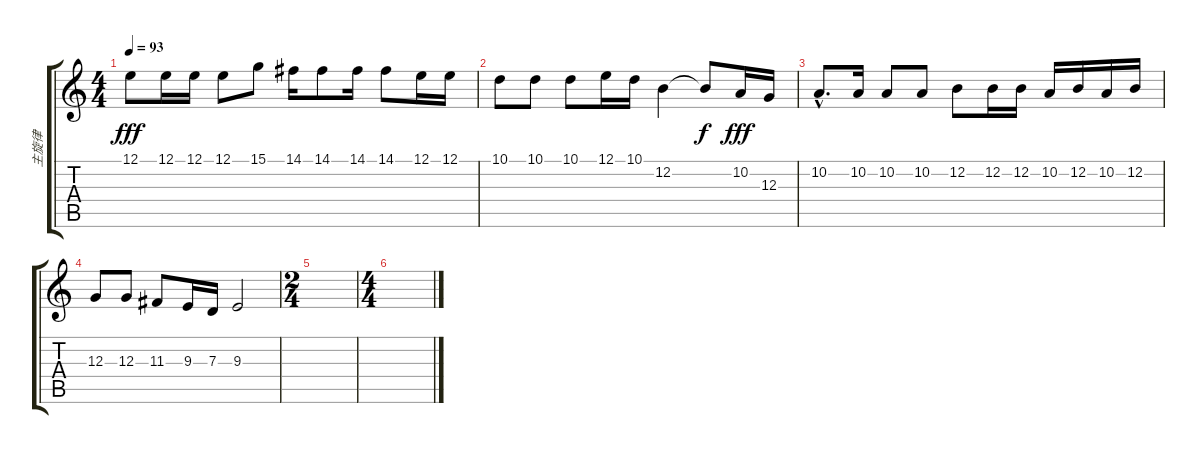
\track ("主旋律" "主旋律") {instrument voiceoohs}
\staff {score tabs}
\tuning (E4 B3 G3 D3 A2 E2) {hide}
\ts (4 4)
\tempo 93
\clef g2
\ks c
12.1.8{dy fff} 12.1.16 12.1.16 12.1.8 15.1.8 14.1.16 14.1.8 14.1.16 14.1.8 12.1.16 12.1.16 |
10.1.8 10.1.8 10.1.8 12.1.16 10.1.16 12.2.4 12.2{t}.8{dy f} 10.2.16{dy fff} 12.3.16 |
10.2{hac}.8{d} 10.2.16 10.2.8 10.2.8 12.2.8 12.2.16 12.2.16 10.2.16 12.2.16 10.2.16 12.2.16 |
12.3.8 12.3.8 11.3.8 9.3.16 7.3.16 9.3.2 |
\ts (2 4)
|
\ts (4 4)
